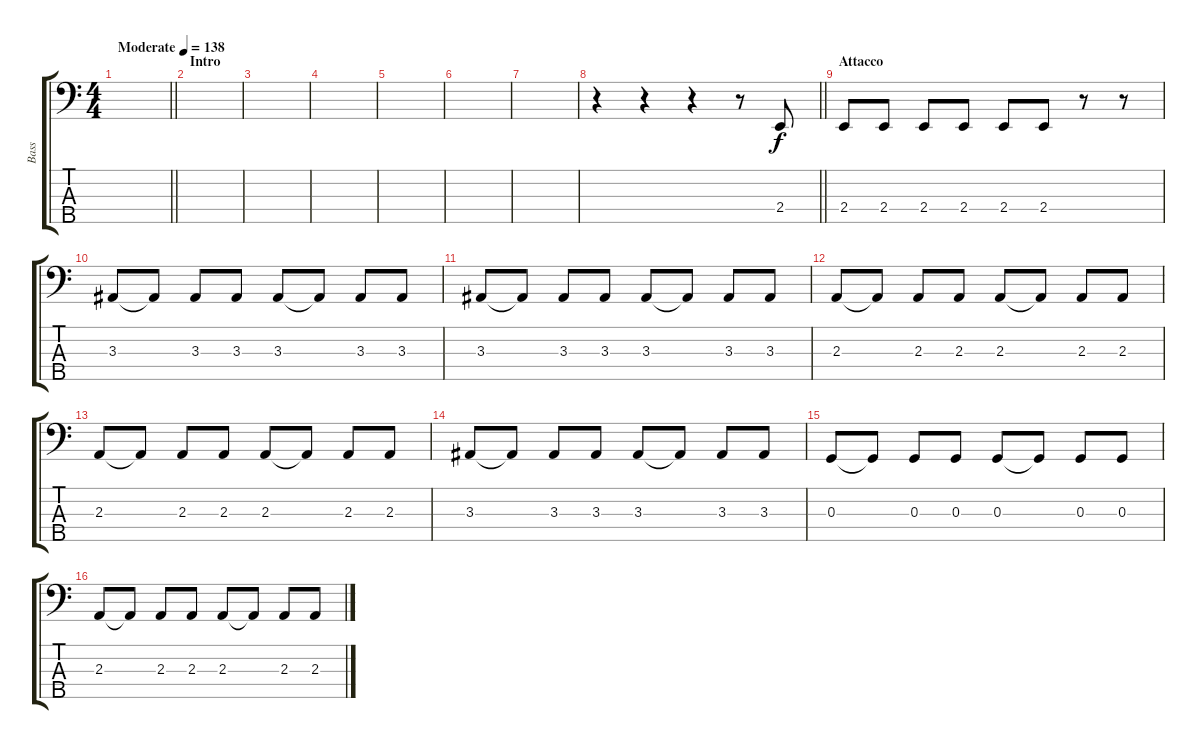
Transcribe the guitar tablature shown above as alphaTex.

\track ("Bass" "Bass") {instrument electricbassfinger}
\staff {score tabs}
\tuning (F2 C2 G1 D1 A0) {hide}
\ts (4 4)
\tempo (138 "Moderate")
\clef f4
\barLineRight lightlight
\ks c
|
\section ("" "Intro")
|
|
|
|
|
|
\barLineRight lightlight
r.4 r.4 r.4 r.8 2.4.8 |
\section ("" "Attacco")
2.4.8 2.4.8 2.4.8 2.4.8 2.4.8 2.4.8 r.8 r.8 |
3.3.8 3.3{t}.8 3.3.8 3.3.8 3.3.8 3.3{t}.8 3.3.8 3.3.8 |
3.3.8 3.3{t}.8 3.3.8 3.3.8 3.3.8 3.3{t}.8 3.3.8 3.3.8 |
2.3.8 2.3{t}.8 2.3.8 2.3.8 2.3.8 2.3{t}.8 2.3.8 2.3.8 |
2.3.8 2.3{t}.8 2.3.8 2.3.8 2.3.8 2.3{t}.8 2.3.8 2.3.8 |
3.3.8 3.3{t}.8 3.3.8 3.3.8 3.3.8 3.3{t}.8 3.3.8 3.3.8 |
0.3.8 0.3{t}.8 0.3.8 0.3.8 0.3.8 0.3{t}.8 0.3.8 0.3.8 |
2.3.8 2.3{t}.8 2.3.8 2.3.8 2.3.8 2.3{t}.8 2.3.8 2.3.8
